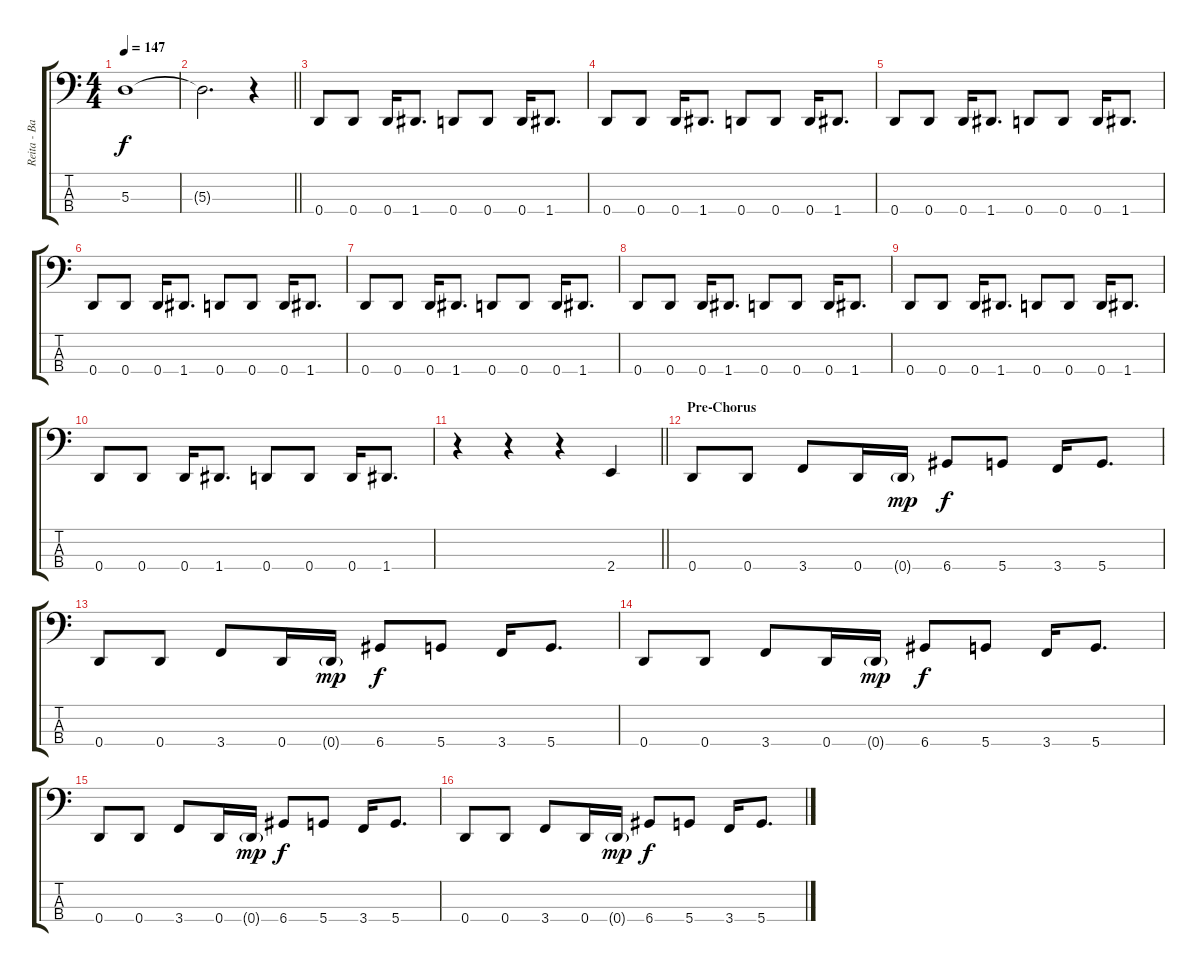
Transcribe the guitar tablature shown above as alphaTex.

\track ("Reita - Bass" "Reita - Ba") {instrument electricbasspick}
\staff {score tabs}
\tuning (G2 D2 A1 D1) {hide}
\ts (4 4)
\tempo 147
\clef f4
\ks c
5.3{t}.1{dy f} |
\barLineRight lightlight
5.3{t}.2{d} r.4 |
\section ("" "")
0.4.8 0.4.8 0.4.16 1.4.8{d} 0.4.8 0.4.8 0.4.16 1.4.8{d} |
0.4.8 0.4.8 0.4.16 1.4.8{d} 0.4.8 0.4.8 0.4.16 1.4.8{d} |
0.4.8 0.4.8 0.4.16 1.4.8{d} 0.4.8 0.4.8 0.4.16 1.4.8{d} |
0.4.8 0.4.8 0.4.16 1.4.8{d} 0.4.8 0.4.8 0.4.16 1.4.8{d} |
0.4.8 0.4.8 0.4.16 1.4.8{d} 0.4.8 0.4.8 0.4.16 1.4.8{d} |
0.4.8 0.4.8 0.4.16 1.4.8{d} 0.4.8 0.4.8 0.4.16 1.4.8{d} |
0.4.8 0.4.8 0.4.16 1.4.8{d} 0.4.8 0.4.8 0.4.16 1.4.8{d} |
0.4.8 0.4.8 0.4.16 1.4.8{d} 0.4.8 0.4.8 0.4.16 1.4.8{d} |
\barLineRight lightlight
r.4 r.4 r.4 2.4.4 |
\section ("" "Pre-Chorus")
0.4.8 0.4.8 3.4.8 0.4.16 0.4{g}.16{dy mp} 6.4.8{dy f} 5.4.8 3.4.16 5.4.8{d} |
0.4.8 0.4.8 3.4.8 0.4.16 0.4{g}.16{dy mp} 6.4.8{dy f} 5.4.8 3.4.16 5.4.8{d} |
0.4.8 0.4.8 3.4.8 0.4.16 0.4{g}.16{dy mp} 6.4.8{dy f} 5.4.8 3.4.16 5.4.8{d} |
0.4.8 0.4.8 3.4.8 0.4.16 0.4{g}.16{dy mp} 6.4.8{dy f} 5.4.8 3.4.16 5.4.8{d} |
0.4.8 0.4.8 3.4.8 0.4.16 0.4{g}.16{dy mp} 6.4.8{dy f} 5.4.8 3.4.16 5.4.8{d}
